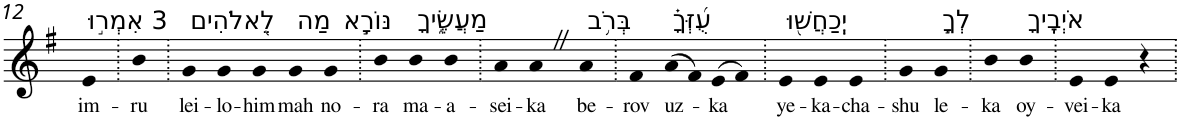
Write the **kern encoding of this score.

**kern	**text
*part1	*part1
*staff1	*staff1
*I"Piano	*
*I'Pno	*
!!LO:PB:g=z
*clefG2	*
*k[f#]	*
*G:	*
=12	=12
!LO:TX:a:t=3 אִמְר֣וּ	!
!	!LO:LY:b
4e	im-
=13.	=13.
!	!LO:LY:b
4b	-ru
=14.	=14.
!LO:TX:a:t=לֵ֭אלֹהִים	!
!	!LO:LY:b
4g	lei-
!	!LO:LY:b
4g	-lo-
!	!LO:LY:b
4g	-him
!LO:TX:a:t=מַה	!
!	!LO:LY:b
4g	mah
!LO:TX:a:t=נּוֹרָ֣א	!
!	!LO:LY:b
4g	no-
=15.	=15.
!	!LO:LY:b
4b	-ra
!LO:TX:a:t=מַעֲשֶׂ֑יךָ	!
!	!LO:LY:b
4b	ma-
!	!LO:LY:b
4b	-a-
=16.	=16.
!	!LO:LY:b
4a	-sei-
!	!LO:LY:b
4aZ	-ka
!LO:TX:a:t=בְּרֹ֥ב	!
!	!LO:LY:b
4a	be-
=17.	=17.
!	!LO:LY:b
4f#	-rov
!LO:TX:a:t=עֻ֝זְּךָ֗	!
!	!LO:LY:b
(>8a	uz-
8f#)	.
!	!LO:LY:b
(>8e	-ka
8f#)	.
=18.	=18.
!LO:TX:a:t=יְֽכַחֲשׁ֖וּ	!
!	!LO:LY:b
4e	ye-
!	!LO:LY:b
4e	-ka-
!	!LO:LY:b
4e	-cha-
=19.	=19.
!	!LO:LY:b
4g	-shu
!LO:TX:a:t=לְךָ֣	!
!	!LO:LY:b
4g	le-
=20.	=20.
!	!LO:LY:b
4b	-ka
!LO:TX:a:t=אֹיְבֶֽיךָ	!
!	!LO:LY:b
4b	oy-
=21.	=21.
!	!LO:LY:b
4e	-vei-
!	!LO:LY:b
4e	-ka
4r	.
=.	=.
*-	*-
